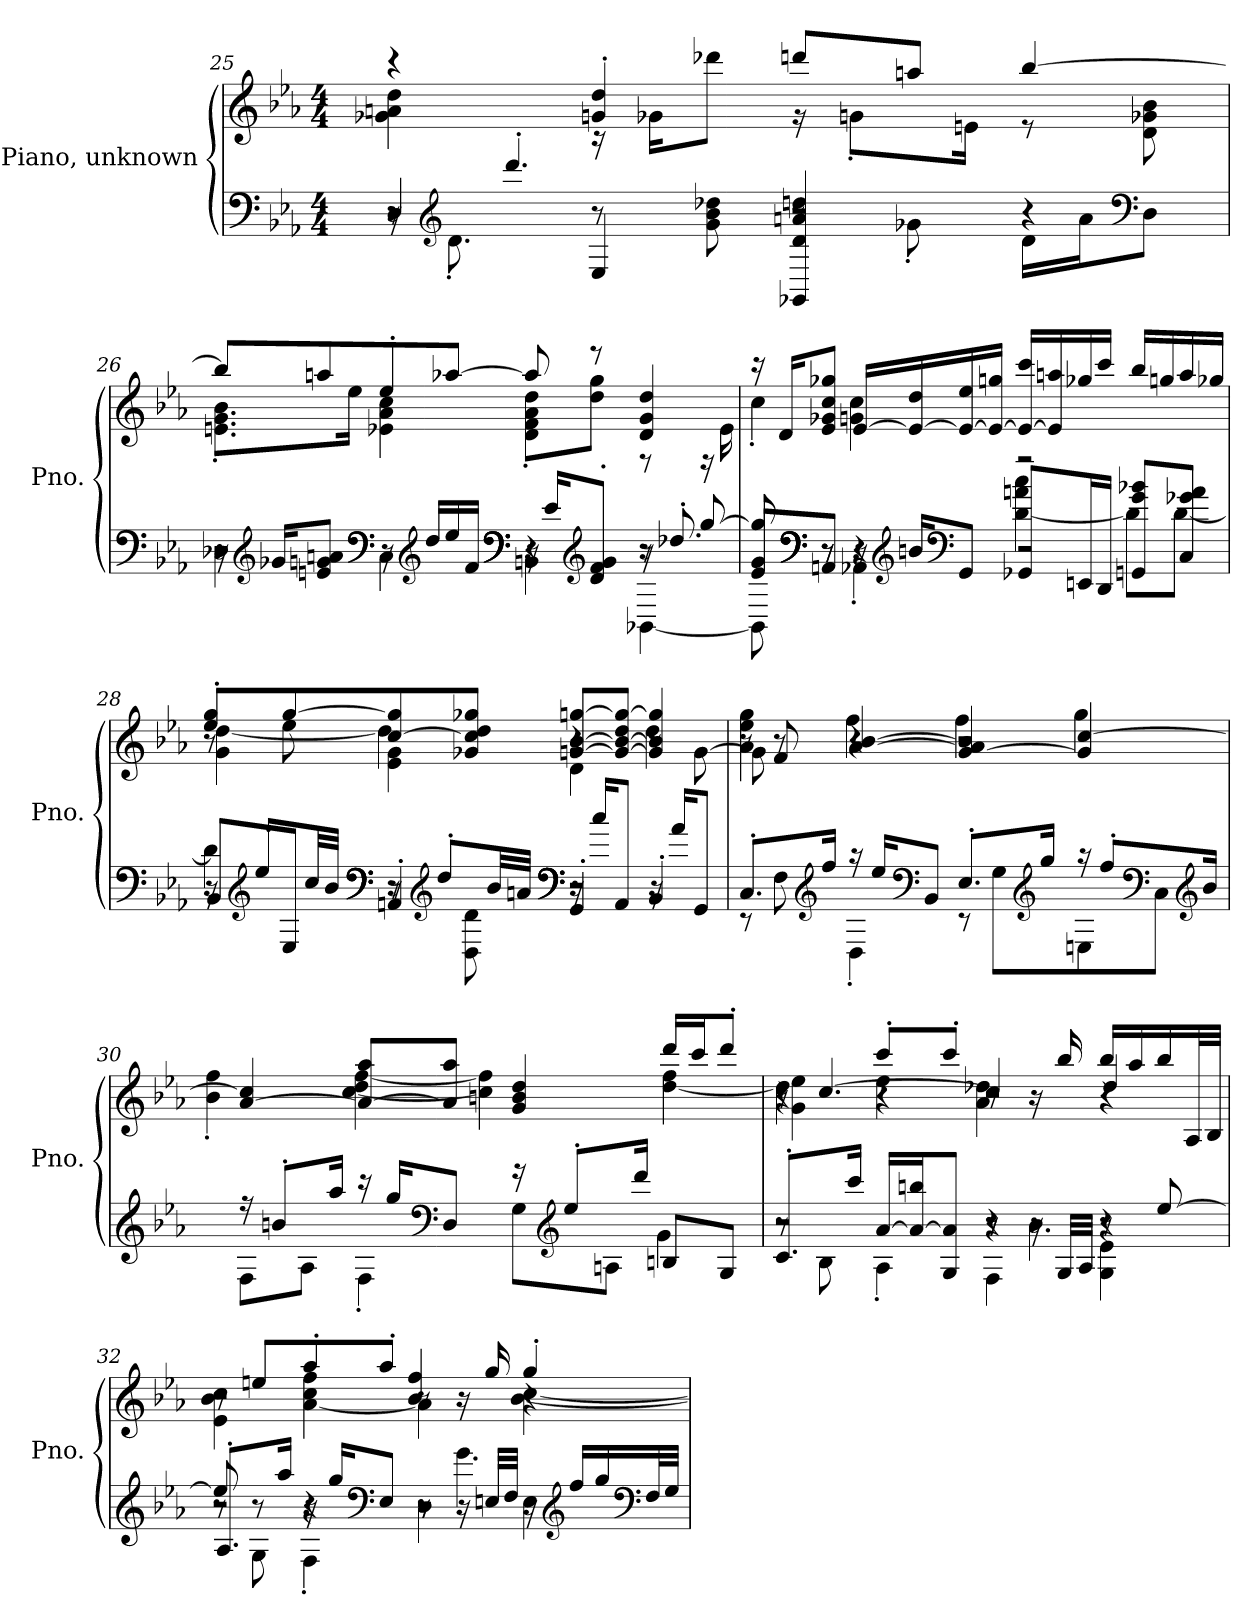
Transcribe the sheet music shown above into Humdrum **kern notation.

**kern	**kern
*part1	*part1
*staff2	*staff1
*I"Piano, unknown	*
*I'Pno.	*
!!LO:LB:g=z
*clefF4	*clefG2
*k[b-e-a-]	*k[b-e-a-]
*M4/4	*M4/4
=25	=25
*^	*^
*	*^	*	*
8r	16r	4D/	4r	4g-X\ 4an\ 4dd\
*clefG2	*	*	*	*
.	8.d'\	.	.	.
4.ddd'/	.	.	.	.
.	8r	4E-/	4gn/' 4dd/'	16r
.	.	.	.	16g-X\KL
.	8g\ 8b-\ 8dd-X\	.	.	8ddd-X\J
2r	8r	4GG-X/ 4d/ 4an/ 4ddn/	8dddn/L	16r
.	.	.	.	8gn'\L
.	8g-X'\	.	8aan/J	.
.	.	.	.	16en\Jk
.	16d\LL	4r	[4bb-/	8r
.	16a\J	.	.	.
*clefF4	*	*	*	*
.	8D\J	.	.	8d\ 8g-X\ 8b-\
!!LO:LB:g=z	!!
=26	=26	=26	=26	=26
16r	4D-X\	2r	8bb-/L]	8.en\' 8.g\' 8.b-\'L
*clefG2	*	*	*	*
16g-X/KL	.	.	.	.
8en/ 8gn/ 8an/J	.	.	8aan/	.
.	.	.	.	16ee-\Jk
*clefF4	*	*	*	*
16r	4C\	.	8ee-'/	4e-X\ 4a-\ 4cc\
*clefG2	*	*	*	*
16dd/LL	.	.	.	.
16ee-/	.	.	[8aa-X/J	.
16f/JJ	.	.	.	.
*clefF4	*	*	*	*
16r	4BBn\	4r	8aa-/]	8d\' 8f\' 8a-\' 8dd\'L
16e/KL	.	.	.	.
*clefG2	*	*	*	*
8d/' 8f/' 8g/'J	.	.	8r	8dd\ 8gg\J
16r	[4BB-X\	8r	4d/ 4g/ 4dd/	8r
8.dd-X'/	.	.	.	.
.	.	[8gg/	.	16r
.	.	.	.	16e-\
!!LO:LB:g=z	!!
=27	=27	=27	=27	=27
8e-/ 8g/L	8BB-\]	8gg/]	16r	4cc'\
.	.	.	16d/KL	.
*clefF4	*	*	*	*
8AAn/J	8r	8r	8e-/ 8g-X/ 8cc/ 8gg-X/J	.
16r	4AA-X'\	4r	[16e-/LL	4gn\ 4cc\
*clefG2	*	*	*	*
16bn/KL	.	.	16e-/_ 16dd/	.
*clefF4	*	*	*	*
8GG/J	.	.	16e-/_ 16ee-/	.
.	.	.	16e-/_ 16ggn/JJ	.
8GG-X/L	[4d\ 4an\ 4cc\	2r	16e-/_ 16ccc/LL	2r
.	.	.	16e-/] 16aan/	.
16EEn/L	.	.	16gg-X/	.
16DD/JJ	.	.	16ccc/JJ	.
8GGn/ 8g/ 8b-X/L	8d\L]	.	16bb-/LL	.
.	.	.	16ggn/	.
8C/ 8g-X/ 8a/J	[8d\J	.	16aa/	.
.	.	.	16gg-X/JJ	.
!!LO:PB:g=z
=28	=28	=28	=28	=28
*	*	*	*	*^
16r	4d\]	8BB-/L	8ee-/' 8gg/'L	4g\ [4dd\	8r
*clefG2	*	*	*	*	*
8ee-'/L	.	.	.	.	.
.	.	8E-/J	[8gg/	.	8ee-'\
32cc/LL	.	.	.	.	.
32b-/JJJ	.	.	.	.	.
*clefF4	*	*	*	*	*
16r	8r	4AAn'/	[8cc/ 8gg/]	4dd\]	4e-\' 4g\'
*clefG2	*	*	*	*	*
8dd'/L	.	.	.	.	.
.	8D\ 8d\	.	8g-X/ 8cc/] 8dd/ 8gg-X/J	.	.
32b-/LL	.	.	.	.	.
32an/JJJ	.	.	.	.	.
*clefF4	*	*	*	*	*
16r	2r	4GG'/	[8gn/ [8b-/ [8ggn/L	4r	4d\
16cc/KL	.	.	.	.	.
8AA/J	.	.	8g/_ 8b-/_ 8dd/ 8gg/_J	.	.
16r	.	4BB-'/	4g/] 4b-/] 4gg/]	4dd\	8r
16a/KL	.	.	.	.	.
8GG/J	.	.	.	.	[8g\
*	*v	*v	*	*	*
!!LO:LB:g=z	!!	!!
=29	=29	=29	=29	=29
8.C'/L	8r	8r	4a-\ 4ee-\ 4gg\	8g\]
.	8F\	8f/	.	8r
*clefG2	*	*	*	*
16ff/Jk	.	.	.	.
16r	4D'\	[4a-/ [4b-/	4ff\	4r
16ee-/KL	.	.	.	.
*clefF4	*	*	*	*
8BB-/J	.	.	.	.
8.E-'/L	8r	[4g/ 4a-/] 4b-/]	4ff\	2r
.	8G\L	.	.	.
*clefG2	*	*	*	*
16gg/Jk	.	.	.	.
16r	8En\	4g/] [4cc/	4gg\	.
8ff'/L	.	.	.	.
*clefF4	*	*	*	*
.	8C\J	.	.	.
*clefG2	*	*	*	*
16b-/Jk	.	.	.	.
*	*	*	*v	*v
=30	=30	=30	=30
16r	8F\L	[4a-/ 4cc/]	4b-\' 4ff\'
8bn'/L	.	.	.
.	8A-\J	.	.
16aa-/Jk	.	.	.
16r	4F'\	8a-/_ 8aa-/L	[4cc\ 4dd\ [4ff\
16gg/KL	.	.	.
*clefF4	*	*	*
8D/J	.	8a-/] 8aa-/J	.
16r	8G\L	4g/ 4bn/ 4dd/	4cc\] 4ff\]
*clefG2	*	*	*
8ee-'/L	.	.	.
.	8An\J	.	.
16ddd/Jk	.	.	.
8Bn/L	4g\	16ddd/LL	[4dd\ 4ff\
.	.	16ccc/J	.
8G/J	.	8ddd'/J	.
!!LO:LB:g=z
=31	=31	=31	=31
*^	*^	*^	*^
2r	2r	8.c'/L	8r	4r	4dd\]	8r	4g\ 4ee-\
.	.	.	8B-\	.	.	[4.cc/	.
.	.	16ccc/Jk	.	.	.	.	.
.	.	[16a-/LL	4A-'\	8ccc'/L	4ee-\	.	4r
.	.	16a-/_ 16bbn/J	.	.	.	.	.
.	.	8G/ 8a-/]J	.	8ccc'/J	.	.	.
4r	8r	8r	4F\	8r	2r	4cc/]	4a-\ 4dd-X\
.	4.b-\	16r	.	16r	.	.	.
.	.	32G/LLL	.	16bb-/	.	.	.
.	.	32A-/JJJ	.	.	.	.	.
8r	.	4r	4G\ 4e-\	16bb-/LL	.	4dd-/	4r
.	.	.	.	16aa-/	.	.	.
[8ee-/	.	.	.	16bb-/	.	.	.
.	.	.	.	32A-/L	.	.	.
.	.	.	.	32B-/JJJ	.	.	.
*	*	*	*	*	*	*v	*v
!!LO:LB:g=z
=32	=32	=32	=32	=32	=32	=32
8ee-/]	2r	8.A-'/L	8r	8r	4e-\ 4b-\ 4cc\	2r
8r	.	.	8G\	8een/L	.	.
.	.	16aa-/Jk	.	.	.	.
4r	.	16r	4F'\	8aa-'/	[4a-\ 4cc\ 4ff\	.
.	.	16gg/KL	.	.	.	.
*clefF4	*	*	*	*	*	*
.	.	8E-/J	.	8aa-'/J	.	.
2r	8r	8r	4D\	8r	4a-\]	4b-/ 4ff/
.	4.g\	16r	.	16r	.	.
.	.	32En/LLL	.	16gg/	.	.
.	.	32F/JJJ	.	.	.	.
.	.	16r	4E\	4gg'/	[4b-\ [4cc\	4r
*clefG2	*	*	*	*	*	*
.	.	16ff/LL	.	.	.	.
.	.	16gg/	.	.	.	.
*clefF4	*	*	*	*	*	*
.	.	32F/L	.	.	.	.
.	.	32G/JJJ	.	.	.	.
*v	*v	*v	*v	*	*	*
*	*v	*v	*v
=	=
*-	*-
